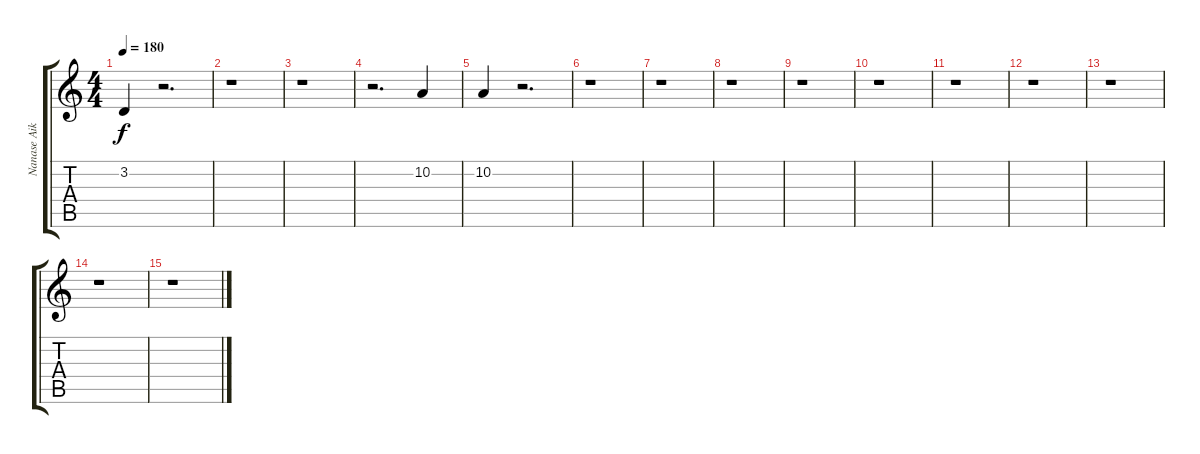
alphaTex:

\track ("Nanase Aikawa" "Nanase Aik") {instrument clarinet}
\staff {score tabs}
\tuning (E4 B3 G3 D3 A2 E2) {hide}
\ts (4 4)
\tempo 180
\clef g2
\ks c
3.2.4{dy f} r.2{d} |
r.1 |
r.1 |
r.2{d} 10.2.4 |
10.2.4 r.2{d} |
r.1 |
r.1 |
r.1 |
r.1 |
r.1 |
r.1 |
r.1 |
r.1 |
r.1 |
r.1
